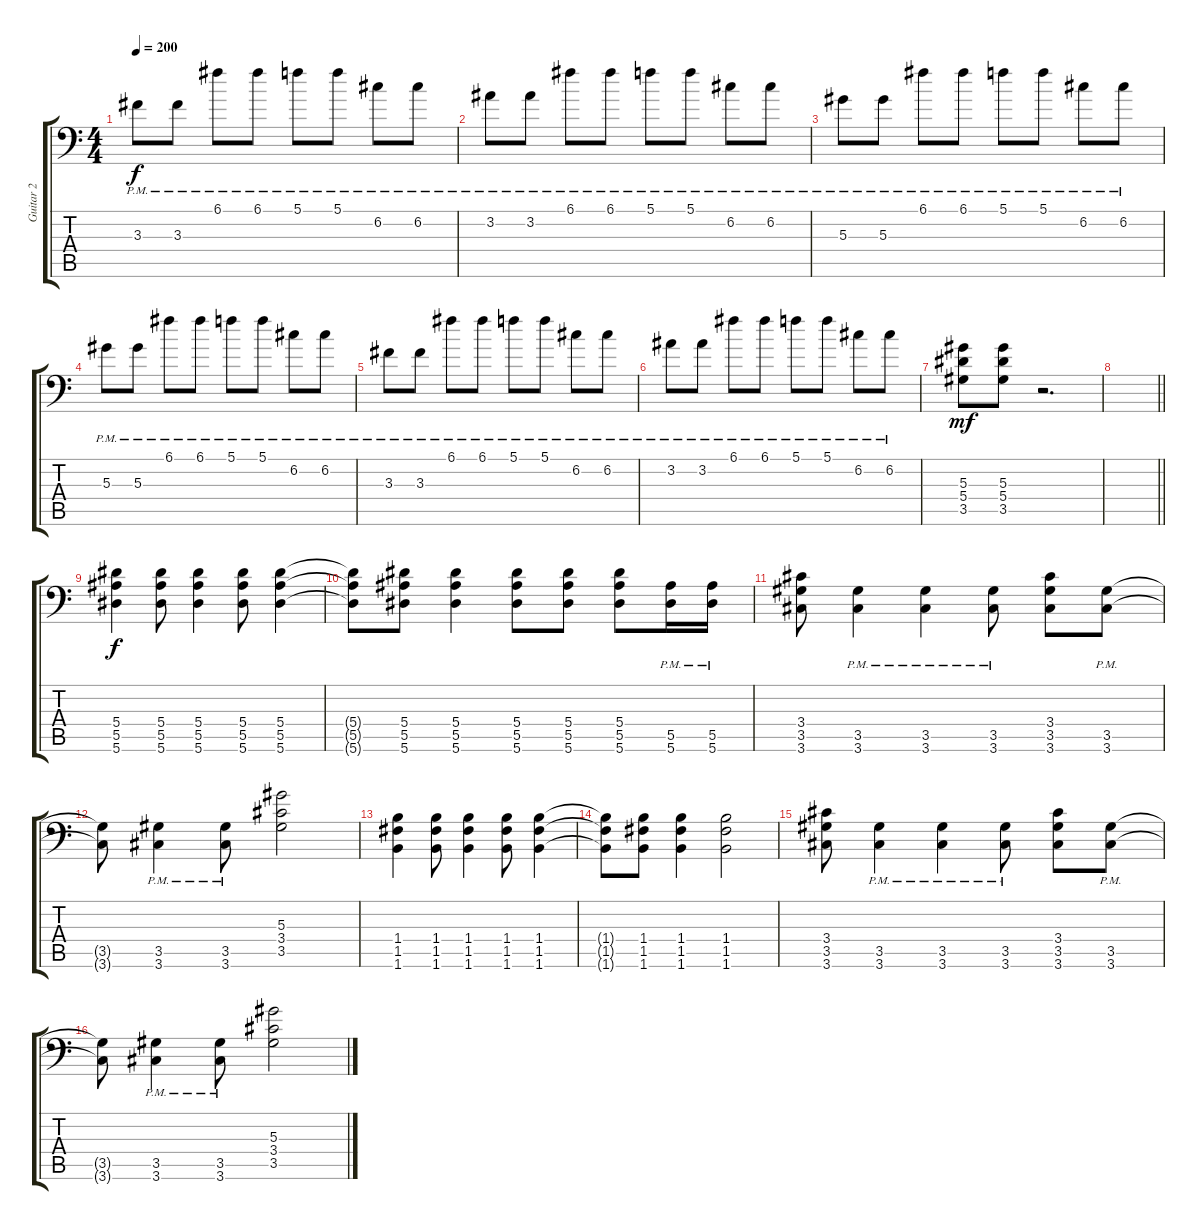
\track ("Guitar 2" "Guitar 2") {instrument overdrivenguitar}
\staff {score tabs}
\tuning (C4 G3 Eb3 Bb2 F2 Bb1) {hide}
\ts (4 4)
\section ("" "")
\tempo 200
\clef f4
\ks c
3.3{pm}.8{dy f} 3.3{pm}.8 6.1{pm}.8 6.1{pm}.8 5.1{pm}.8 5.1{pm}.8 6.2{pm}.8 6.2{pm}.8 |
3.2{pm}.8 3.2{pm}.8 6.1{pm}.8 6.1{pm}.8 5.1{pm}.8 5.1{pm}.8 6.2{pm}.8 6.2{pm}.8 |
5.3{pm}.8 5.3{pm}.8 6.1{pm}.8 6.1{pm}.8 5.1{pm}.8 5.1{pm}.8 6.2{pm}.8 6.2{pm}.8 |
5.3{pm}.8 5.3{pm}.8 6.1{pm}.8 6.1{pm}.8 5.1{pm}.8 5.1{pm}.8 6.2{pm}.8 6.2{pm}.8 |
3.3{pm}.8 3.3{pm}.8 6.1{pm}.8 6.1{pm}.8 5.1{pm}.8 5.1{pm}.8 6.2{pm}.8 6.2{pm}.8 |
3.2{pm}.8 3.2{pm}.8 6.1{pm}.8 6.1{pm}.8 5.1{pm}.8 5.1{pm}.8 6.2{pm}.8 6.2{pm}.8 |
(5.3 5.4 3.5).8{dy mf} (5.3 5.4 3.5).8 r.2{d} |
\barLineRight lightlight
|
\section ("" "")
(5.4 5.5 5.6).4{dy f} (5.4 5.5 5.6).8 (5.4 5.5 5.6).4 (5.4 5.5 5.6).8 (5.4 5.5 5.6).4 |
(5.4{t} 5.5{t} 5.6{t}).8 (5.4 5.5 5.6).8 (5.4 5.5 5.6).4 (5.4 5.5 5.6).8 (5.4 5.5 5.6).8 (5.4 5.5 5.6).8 (5.5{pm} 5.6{pm}).16 (5.5{pm} 5.6{pm}).16 |
(3.4 3.5 3.6).8 (3.5{pm} 3.6{pm}).4 (3.5{pm} 3.6{pm}).4 (3.5{pm} 3.6{pm}).8 (3.4 3.5 3.6).8 (3.5{pm} 3.6{pm}).8 |
(3.5{t} 3.6{t}).8 (3.5{pm} 3.6{pm}).4 (3.5{pm} 3.6{pm}).8 (5.3 3.4 3.5).2 |
(1.4 1.5 1.6).4 (1.4 1.5 1.6).8 (1.4 1.5 1.6).4 (1.4 1.5 1.6).8 (1.4 1.5 1.6).4 |
(1.4{t} 1.5{t} 1.6{t}).8 (1.4 1.5 1.6).8 (1.4 1.5 1.6).4 (1.4 1.5 1.6).2 |
(3.4 3.5 3.6).8 (3.5{pm} 3.6{pm}).4 (3.5{pm} 3.6{pm}).4 (3.5{pm} 3.6{pm}).8 (3.4 3.5 3.6).8 (3.5{pm} 3.6{pm}).8 |
(3.5{t} 3.6{t}).8 (3.5{pm} 3.6{pm}).4 (3.5{pm} 3.6{pm}).8 (5.3 3.4 3.5).2
